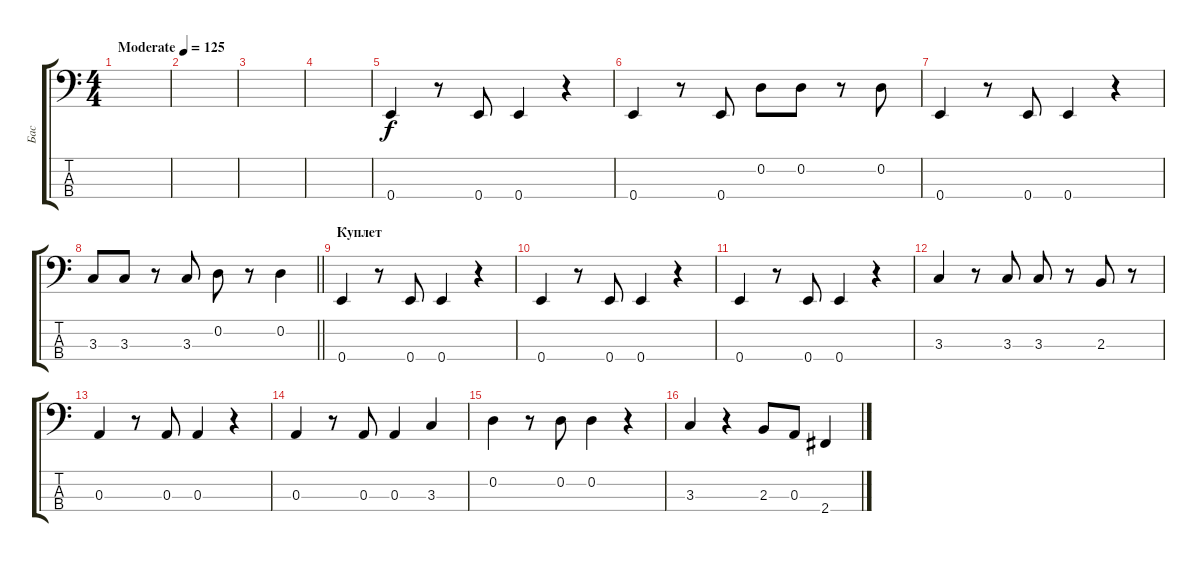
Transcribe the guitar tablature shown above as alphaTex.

\track ("Бас" "Бас") {instrument electricbassfinger}
\staff {score tabs}
\tuning (G2 D2 A1 E1) {hide}
\ts (4 4)
\tempo (125 "Moderate")
\clef f4
\ks c
|
|
|
|
0.4.4 r.8 0.4.8 0.4.4 r.4 |
0.4.4 r.8 0.4.8 0.2.8 0.2.8 r.8 0.2.8 |
0.4.4 r.8 0.4.8 0.4.4 r.4 |
\barLineRight lightlight
3.3.8 3.3.8 r.8 3.3.8 0.2.8 r.8 0.2.4 |
\section ("" "Куплет")
0.4.4 r.8 0.4.8 0.4.4 r.4 |
0.4.4 r.8 0.4.8 0.4.4 r.4 |
0.4.4 r.8 0.4.8 0.4.4 r.4 |
3.3.4 r.8 3.3.8 3.3.8 r.8 2.3.8 r.8 |
0.3.4 r.8 0.3.8 0.3.4 r.4 |
0.3.4 r.8 0.3.8 0.3.4 3.3.4 |
0.2.4 r.8 0.2.8 0.2.4 r.4 |
3.3.4 r.4 2.3.8 0.3.8 2.4.4
